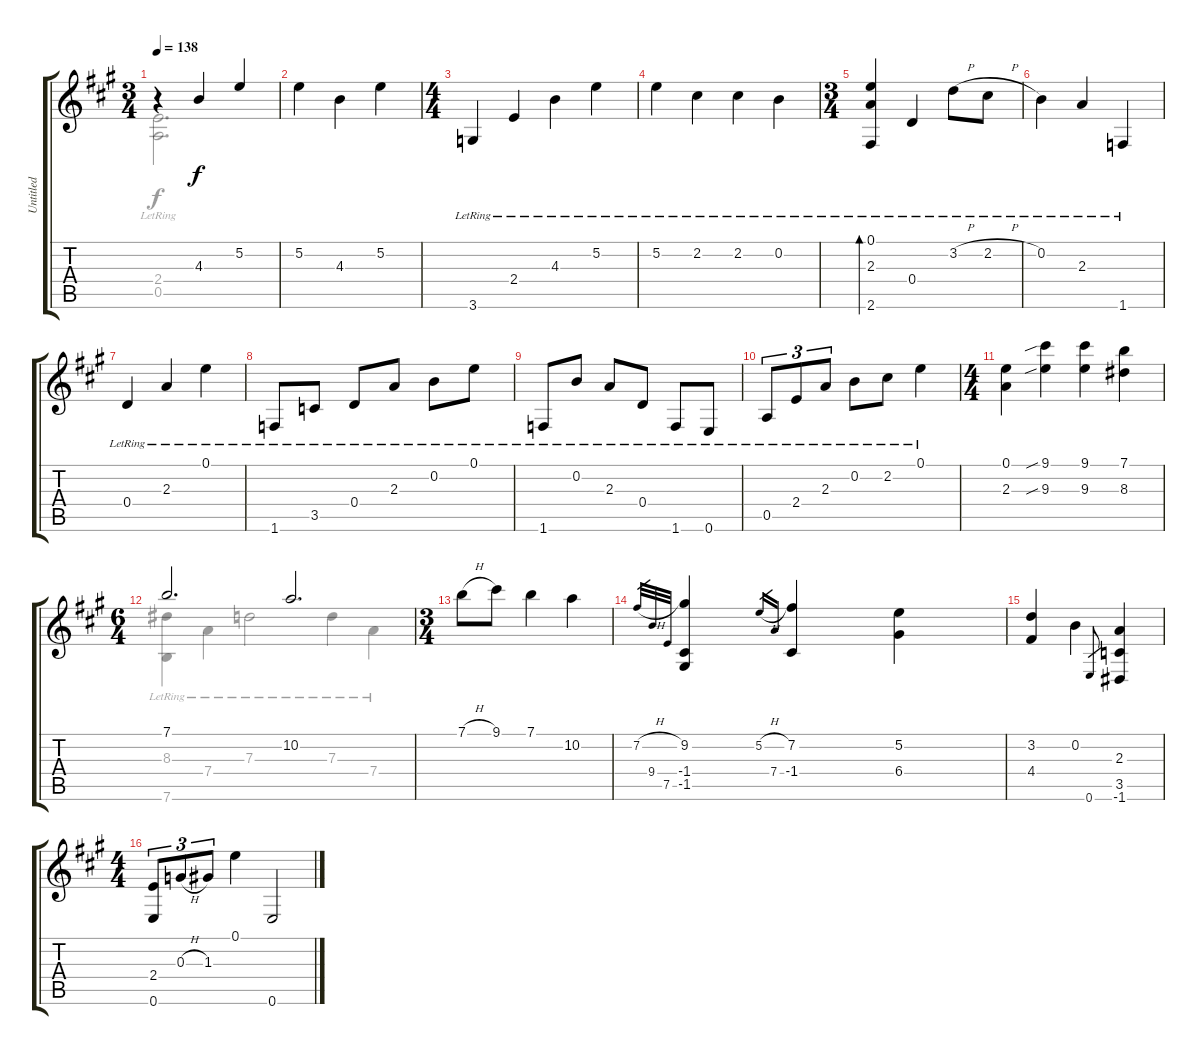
\track ("Untitled" "Untitled") {instrument acousticguitarnylon}
\staff {score tabs}
\tuning (E4 B3 G3 D3 A2 E2) {hide}
\voice
\ts (3 4)
\tempo 138
\clef g2
\ks a
r.4{dy f instrument acousticguitarnylon} 4.3.4 5.2.4 |
5.2.4 4.3.4 5.2.4 |
\ts (4 4)
3.6{lr}.4 2.4{lr}.4 4.3{lr}.4 5.2{lr}.4 |
5.2{lr}.4 2.2{lr}.4 2.2{lr}.4 0.2{lr}.4 |
\ts (3 4)
(0.1{lr} 2.3{lr} 2.6{lr}).4{bd 30} 0.4{lr}.4 3.2{h lr}.8 2.2{h lr}.8 |
0.2{lr}.4 2.3{lr}.4 1.6{lr}.4 |
0.4{lr}.4 2.3{lr}.4 0.1{lr}.4 |
1.6{lr}.8 3.5{lr}.8 0.4{lr}.8 2.3{lr}.8 0.2{lr}.8 0.1{lr}.8 |
1.6{lr}.8 0.2{lr}.8 2.3{lr}.8 0.4{lr}.8 1.6{lr}.8 0.6{lr}.8 |
0.5{lr}.8{tu (3 2)} 2.4{lr}.8{tu (3 2)} 2.3{lr}.8{tu (3 2)} 0.2{lr}.8 2.2{lr}.8 0.1{lr}.4 |
\ts (4 4)
(0.1 2.3).4 (9.1{sib} 9.3{sib}).4 (9.1 9.3).4 (7.1 8.3).4 |
\ts (6 4)
7.1.2{d} 10.2.2{d} |
\ts (3 4)
7.1{h}.8 9.1.8 7.1.4 10.2.4 |
7.2{h}.32{gr} 9.4.32{gr} 7.5.32{gr} (9.2 -1.4 -1.5).4 5.2{h}.16{gr} 7.4.16{gr} (7.2 -1.4).4 (5.2 6.4).4 |
(3.2 4.4).4 0.2.4 0.6.8{gr} (2.3 3.5 -1.6).4 |
\ts (4 4)
(2.4 0.6).8{tu (3 2)} 0.3{h}.8{tu (3 2)} 1.3.8{tu (3 2)} 0.1.4 0.6.2
\voice
\clef g2
\ottava regular
\simile none
\ks a
(2.4{lr} 0.5{lr}).2{d dy f} |
|
|
|
|
|
|
|
|
|
|
(8.3{lr} 7.6{lr}).4 7.4{lr}.4 7.3{lr}.2 7.3{lr}.4 7.4{lr}.4 |
|
|
|
